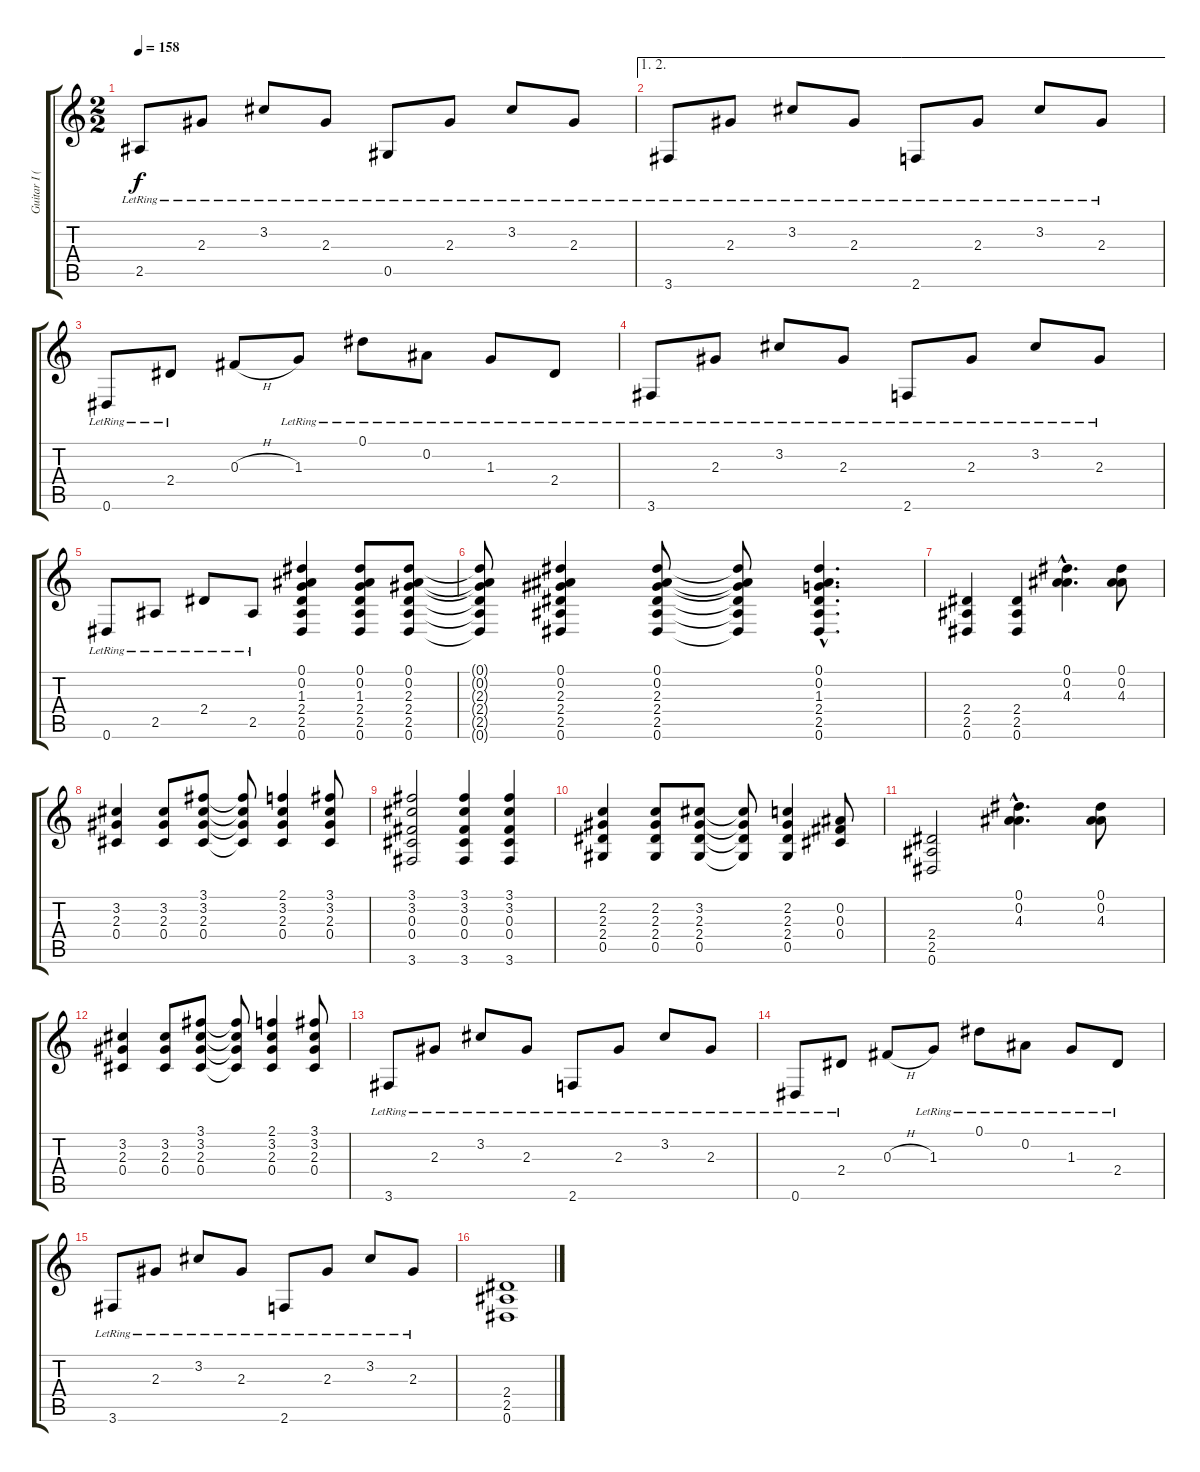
\track ("Guitar I (acoust. 12 stg.)" "Guitar I (") {instrument acousticguitarsteel}
\staff {score tabs}
\tuning (Eb4 Bb3 Gb3 Db3 Ab2 Eb2) {hide}
\ts (2 2)
\tempo 158
\clef g2
\ks c
2.5{lr}.8{dy f} 2.3{lr}.8 3.2{lr}.8 2.3{lr}.8 0.5{lr}.8 2.3{lr}.8 3.2{lr}.8 2.3{lr}.8 |
\ae (1 2)
3.6{lr}.8 2.3{lr}.8 3.2{lr}.8 2.3{lr}.8 2.6{lr}.8 2.3{lr}.8 3.2{lr}.8 2.3{lr}.8 |
0.6{lr}.8 2.4{lr}.8 0.3{h}.8 1.3{lr}.8 0.1{lr}.8 0.2{lr}.8 1.3{lr}.8 2.4{lr}.8 |
3.6{lr}.8 2.3{lr}.8 3.2{lr}.8 2.3{lr}.8 2.6{lr}.8 2.3{lr}.8 3.2{lr}.8 2.3{lr}.8 |
0.6{lr}.8 2.5{lr}.8 2.4{lr}.8 2.5{lr}.8 (0.1 0.2 1.3 2.4 2.5 0.6).4 (0.1 0.2 1.3 2.4 2.5 0.6).8 (0.1 0.2 2.3 2.4 2.5 0.6).8 |
(0.1{t} 0.2{t} 2.3{t} 2.4{t} 2.5{t} 0.6{t}).8 (0.1 0.2 2.3 2.4 2.5 0.6).4 (0.1 0.2 2.3 2.4 2.5 0.6).8 (0.1{t} 0.2{t} 2.3{t} 2.4{t} 2.5{t} 0.6{t}).8 (0.1{hac} 0.2{hac} 1.3{hac} 2.4{hac} 2.5{hac} 0.6{hac}).4{d} |
(2.4 2.5 0.6).4 (2.4 2.5 0.6).4 (0.1{hac} 0.2{hac} 4.3{hac}).4{d} (0.1 0.2 4.3).8 |
(3.2 2.3 0.4).4 (3.2 2.3 0.4).8 (3.1 3.2 2.3 0.4).8 (3.1{t} 3.2{t} 2.3{t} 0.4{t}).8 (2.1 3.2 2.3 0.4).4 (3.1 3.2 2.3 0.4).8 |
(3.1 3.2 0.3 0.4 3.6).2 (3.1 3.2 0.3 0.4 3.6).4 (3.1 3.2 0.3 0.4 3.6).4 |
(2.2 2.3 2.4 0.5).4 (2.2 2.3 2.4 0.5).8 (3.2 2.3 2.4 0.5).8 (3.2{t} 2.3{t} 2.4{t} 0.5{t}).8 (2.2 2.3 2.4 0.5).4 (0.2 0.3 0.4).8 |
(2.4 2.5 0.6).2 (0.1{hac} 0.2{hac} 4.3{hac}).4{d} (0.1 0.2 4.3).8 |
(3.2 2.3 0.4).4 (3.2 2.3 0.4).8 (3.1 3.2 2.3 0.4).8 (3.1{t} 3.2{t} 2.3{t} 0.4{t}).8 (2.1 3.2 2.3 0.4).4 (3.1 3.2 2.3 0.4).8 |
3.6{lr}.8 2.3{lr}.8 3.2{lr}.8 2.3{lr}.8 2.6{lr}.8 2.3{lr}.8 3.2{lr}.8 2.3{lr}.8 |
0.6{lr}.8 2.4{lr}.8 0.3{h}.8 1.3{lr}.8 0.1{lr}.8 0.2{lr}.8 1.3{lr}.8 2.4{lr}.8 |
3.6{lr}.8 2.3{lr}.8 3.2{lr}.8 2.3{lr}.8 2.6{lr}.8 2.3{lr}.8 3.2{lr}.8 2.3{lr}.8 |
(2.4 2.5 0.6).1
